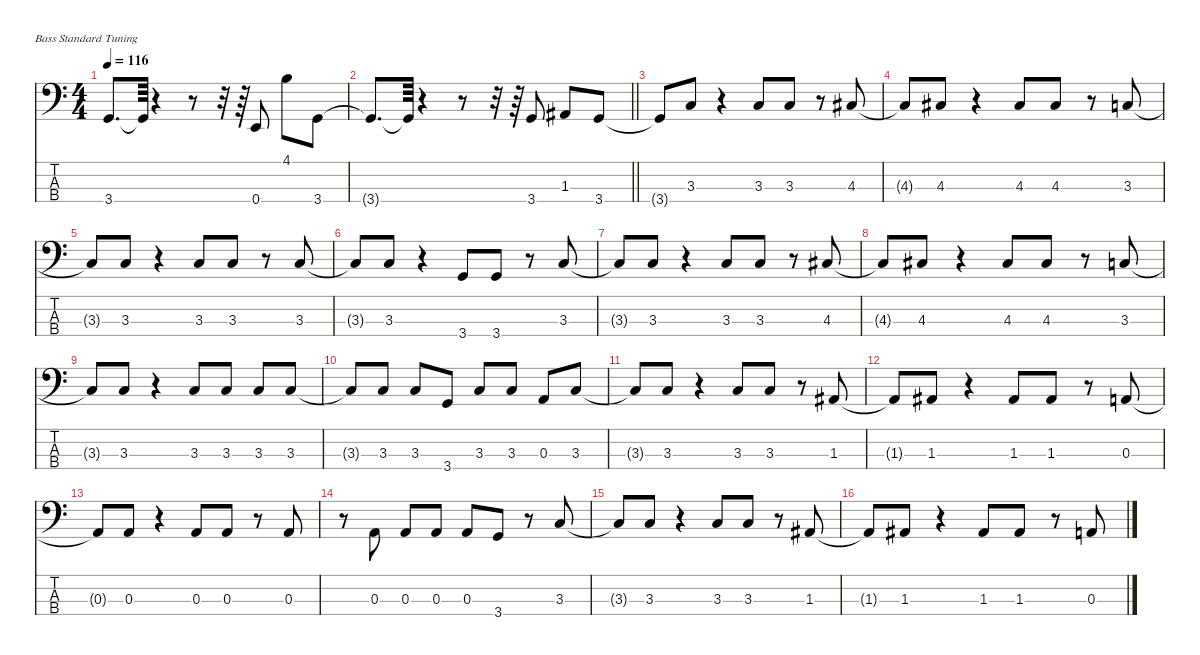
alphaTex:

\defaultSystemsLayout 4
\hideDynamics
\bracketExtendMode nobrackets
\singleTrackTrackNamePolicy hidden
\multiTrackTrackNamePolicy hidden
\otherSystemsTrackNameOrientation horizontal
\track ("Bass" "el.bs.") {instrument electricbassfinger}
\staff {score tabs}
\tuning (G2 D2 A1 E1)
\ts (4 4)
\tempo 116
\clef f4
\ks c
3.4{t}.8{d dy f beam Up} 3.4{t}.64{beam Up} r.4{beam Up} r.8{beam Up} r.32{beam Up} r.64{beam Up} 0.4.8{beam Up} 4.1.8{beam Down} 3.4.8{beam Down} |
\barLineRight lightlight
3.4{t}.8{d beam Up} 3.4{t}.64{beam Up} r.4{beam Up} r.8{beam Up} r.32{beam Up} r.64{beam Up} 3.4.8{beam Up} 1.3{acc #}.8{beam Up} 3.4.8{beam Up} |
3.4{t}.8{beam Up} 3.3.8{beam Up} r.4{beam Up} 3.3.8{beam Up} 3.3.8{beam Up} r.8{beam Up} 4.3{acc #}.8{beam Up} |
4.3{t acc #}.8{beam Up} 4.3{acc #}.8{beam Up} r.4{beam Up} 4.3{acc #}.8{beam Up} 4.3{acc #}.8{beam Up} r.8{beam Up} 3.3.8{beam Up} |
3.3{t}.8{beam Up} 3.3.8{beam Up} r.4{beam Up} 3.3.8{beam Up} 3.3.8{beam Up} r.8{beam Up} 3.3.8{beam Up} |
3.3{t}.8{beam Up} 3.3.8{beam Up} r.4{beam Up} 3.4.8{beam Up} 3.4.8{beam Up} r.8{beam Up} 3.3.8{beam Up} |
3.3{t}.8{beam Up} 3.3.8{beam Up} r.4{beam Up} 3.3.8{beam Up} 3.3.8{beam Up} r.8{beam Up} 4.3{acc #}.8{beam Up} |
4.3{t acc #}.8{beam Up} 4.3{acc #}.8{beam Up} r.4{beam Up} 4.3{acc #}.8{beam Up} 4.3{acc #}.8{beam Up} r.8{beam Up} 3.3.8{beam Up} |
3.3{t}.8{beam Up} 3.3.8{beam Up} r.4{beam Up} 3.3.8{beam Up} 3.3.8{beam Up} 3.3.8{beam Up} 3.3.8{beam Up} |
3.3{t}.8{beam Up} 3.3.8{beam Up} 3.3.8{beam Up} 3.4.8{beam Up} 3.3.8{beam Up} 3.3.8{beam Up} 0.3.8{beam Up} 3.3.8{beam Up} |
3.3{t}.8{beam Up} 3.3.8{beam Up} r.4{beam Up} 3.3.8{beam Up} 3.3.8{beam Up} r.8{beam Up} 1.3{acc #}.8{beam Up} |
1.3{t acc #}.8{beam Up} 1.3{acc #}.8{beam Up} r.4{beam Up} 1.3{acc #}.8{beam Up} 1.3{acc #}.8{beam Up} r.8{beam Up} 0.3.8{beam Up} |
0.3{t}.8{beam Up} 0.3.8{beam Up} r.4{beam Up} 0.3.8{beam Up} 0.3.8{beam Up} r.8{beam Up} 0.3.8{beam Up} |
r.8{beam Down} 0.3.8{beam Up} 0.3.8{beam Up} 0.3.8{beam Up} 0.3.8{beam Up} 3.4.8{beam Up} r.8{beam Up} 3.3.8{beam Up} |
3.3{t}.8{beam Up} 3.3.8{beam Up} r.4{beam Up} 3.3.8{beam Up} 3.3.8{beam Up} r.8{beam Up} 1.3{acc #}.8{beam Up} |
1.3{t acc #}.8{beam Up} 1.3{acc #}.8{beam Up} r.4{beam Up} 1.3{acc #}.8{beam Up} 1.3{acc #}.8{beam Up} r.8{beam Up} 0.3.8{beam Up}
